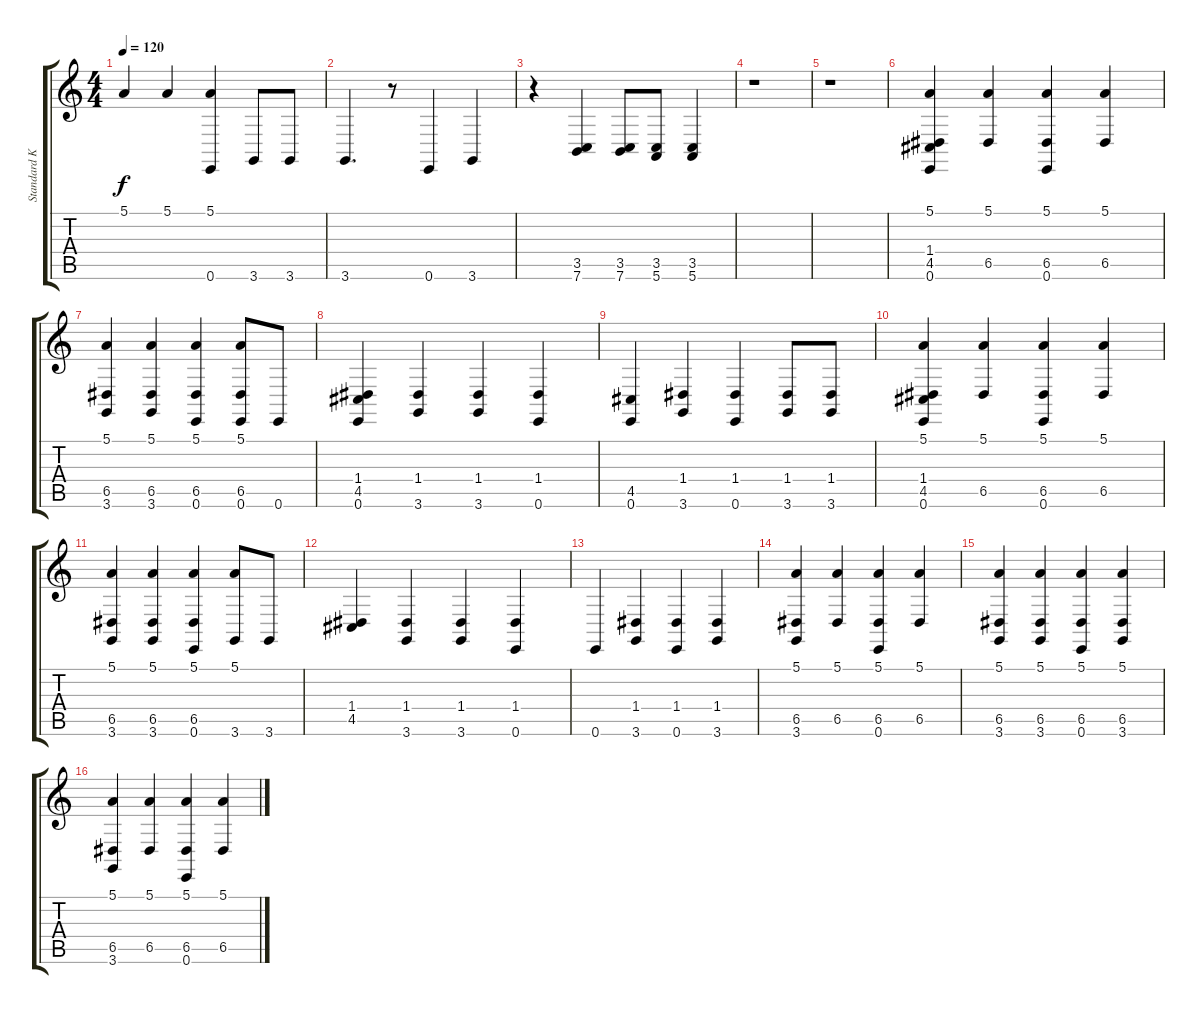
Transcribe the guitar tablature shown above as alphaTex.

\track ("Standard Kit" "Standard K") {instrument acousticgrandpiano}
\staff {score tabs}
\tuning (E4 B3 G3 D3 A2 E2) {hide}
\ts (4 4)
\tempo 120
\clef g2
\ks c
5.1.4{dy f} 5.1.4 (5.1 0.6).4 3.6.8 3.6.8 |
3.6.4{d} r.8 0.6.4 3.6.4 |
r.4 (3.5 7.6).4 (3.5 7.6).8 (3.5 5.6).8 (3.5 5.6).4 |
r.1 |
r.1 |
(5.1 1.4 4.5 0.6).4 (5.1 6.5).4 (5.1 6.5 0.6).4 (5.1 6.5).4 |
(5.1 6.5 3.6).4 (5.1 6.5 3.6).4 (5.1 6.5 0.6).4 (5.1 6.5 0.6).8 0.6.8 |
(1.4 4.5 0.6).4 (1.4 3.6).4 (1.4 3.6).4 (1.4 0.6).4 |
(4.5 0.6).4 (1.4 3.6).4 (1.4 0.6).4 (1.4 3.6).8 (1.4 3.6).8 |
(5.1 1.4 4.5 0.6).4 (5.1 6.5).4 (5.1 6.5 0.6).4 (5.1 6.5).4 |
(5.1 6.5 3.6).4 (5.1 6.5 3.6).4 (5.1 6.5 0.6).4 (5.1 3.6).8 3.6.8 |
(1.4 4.5).4 (1.4 3.6).4 (1.4 3.6).4 (1.4 0.6).4 |
0.6.4 (1.4 3.6).4 (1.4 0.6).4 (1.4 3.6).4 |
(5.1 6.5 3.6).4 (5.1 6.5).4 (5.1 6.5 0.6).4 (5.1 6.5).4 |
(5.1 6.5 3.6).4 (5.1 6.5 3.6).4 (5.1 6.5 0.6).4 (5.1 6.5 3.6).4 |
(5.1 6.5 3.6).4 (5.1 6.5).4 (5.1 6.5 0.6).4 (5.1 6.5).4
